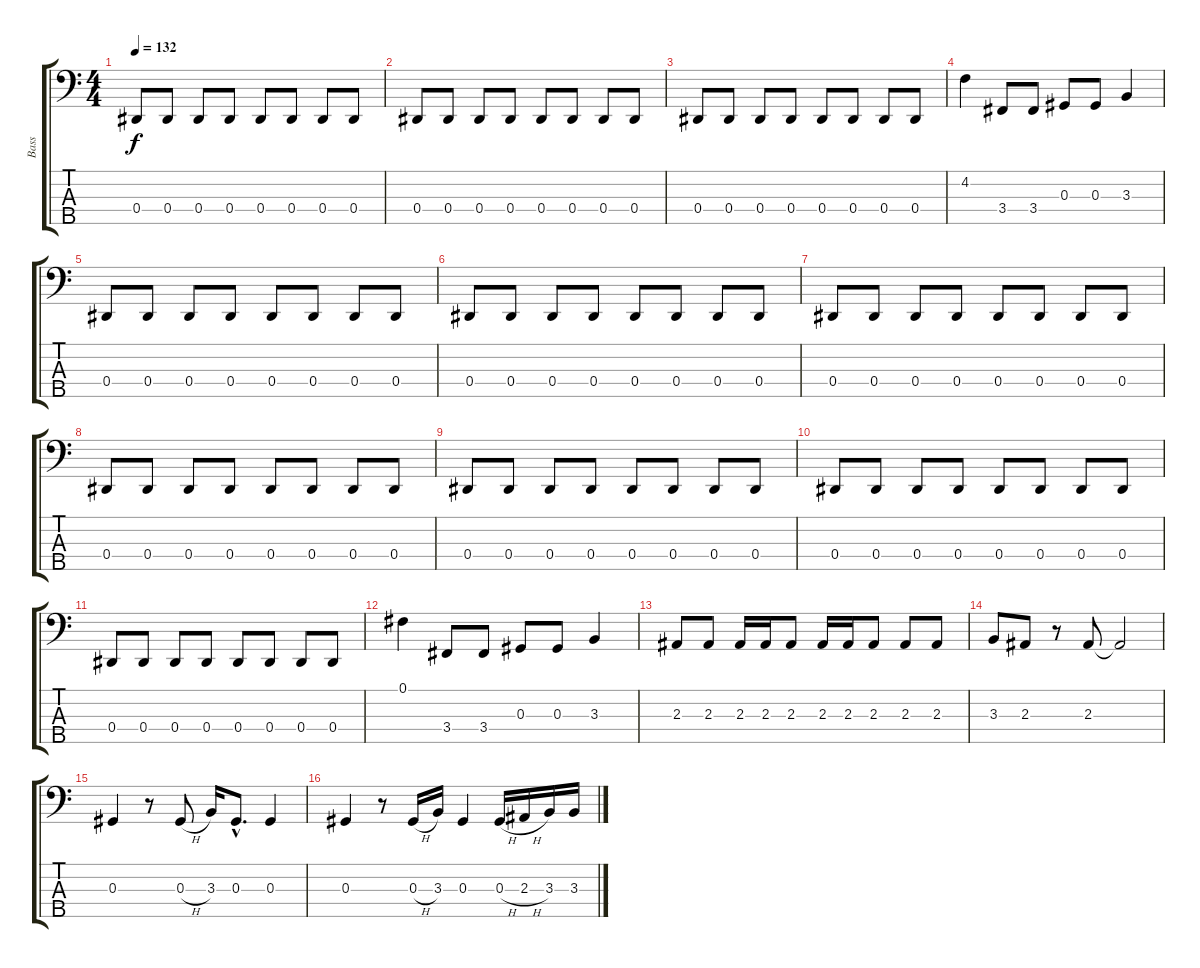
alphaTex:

\track ("Bass" "Bass") {instrument electricbassfinger}
\staff {score tabs}
\tuning (Gb2 Db2 Ab1 Eb1 Bb0) {hide}
\ts (4 4)
\tempo 132
\clef f4
\ks c
0.4.8{dy f} 0.4.8 0.4.8 0.4.8 0.4.8 0.4.8 0.4.8 0.4.8 |
0.4.8 0.4.8 0.4.8 0.4.8 0.4.8 0.4.8 0.4.8 0.4.8 |
0.4.8 0.4.8 0.4.8 0.4.8 0.4.8 0.4.8 0.4.8 0.4.8 |
4.2.4 3.4.8 3.4.8 0.3.8 0.3.8 3.3.4 |
0.4.8 0.4.8 0.4.8 0.4.8 0.4.8 0.4.8 0.4.8 0.4.8 |
0.4.8 0.4.8 0.4.8 0.4.8 0.4.8 0.4.8 0.4.8 0.4.8 |
0.4.8 0.4.8 0.4.8 0.4.8 0.4.8 0.4.8 0.4.8 0.4.8 |
0.4.8 0.4.8 0.4.8 0.4.8 0.4.8 0.4.8 0.4.8 0.4.8 |
0.4.8 0.4.8 0.4.8 0.4.8 0.4.8 0.4.8 0.4.8 0.4.8 |
0.4.8 0.4.8 0.4.8 0.4.8 0.4.8 0.4.8 0.4.8 0.4.8 |
0.4.8 0.4.8 0.4.8 0.4.8 0.4.8 0.4.8 0.4.8 0.4.8 |
0.1.4 3.4.8 3.4.8 0.3.8 0.3.8 3.3.4 |
2.3.8 2.3.8 2.3.16 2.3.16 2.3.8 2.3.16 2.3.16 2.3.8 2.3.8 2.3.8 |
3.3.8 2.3.8 r.8 2.3.8 2.3{t}.2 |
0.3.4 r.8 0.3{h}.8 3.3.16 0.3{hac}.8{d} 0.3.4 |
0.3.4 r.8 0.3{h}.16 3.3.16 0.3.4 0.3{h}.16 2.3{h}.16 3.3.16 3.3.16
